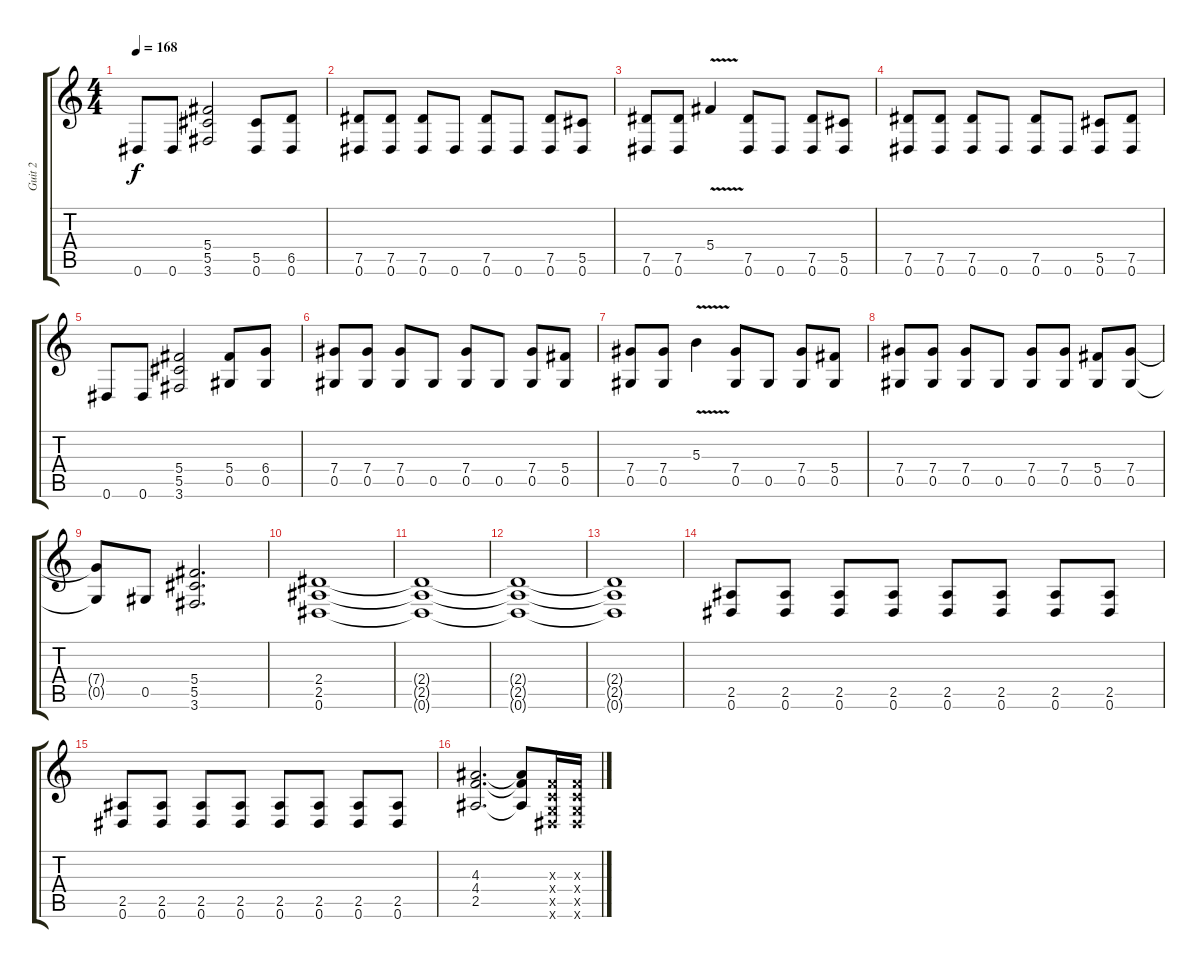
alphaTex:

\track ("Guit 2" "Guit 2") {instrument distortionguitar}
\staff {score tabs}
\tuning (Eb4 Bb3 Gb3 Db3 Ab2 Eb2) {hide}
\ts (4 4)
\tempo 168
\clef g2
\ks c
0.6.8{dy f} 0.6.8 (5.4 5.5 3.6).2 (5.5 0.6).8 (6.5 0.6).8 |
(7.5 0.6).8 (7.5 0.6).8 (7.5 0.6).8 0.6.8 (7.5 0.6).8 0.6.8 (7.5 0.6).8 (5.5 0.6).8 |
(7.5 0.6).8 (7.5 0.6).8 5.4{v}.4 (7.5 0.6).8 0.6.8 (7.5 0.6).8 (5.5 0.6).8 |
(7.5 0.6).8 (7.5 0.6).8 (7.5 0.6).8 0.6.8 (7.5 0.6).8 0.6.8 (5.5 0.6).8 (7.5 0.6).8 |
0.6.8 0.6.8 (5.4 5.5 3.6).2 (5.4 0.5).8 (6.4 0.5).8 |
(7.4 0.5).8 (7.4 0.5).8 (7.4 0.5).8 0.5.8 (7.4 0.5).8 0.5.8 (7.4 0.5).8 (5.4 0.5).8 |
(7.4 0.5).8 (7.4 0.5).8 5.3{v}.4 (7.4 0.5).8 0.5.8 (7.4 0.5).8 (5.4 0.5).8 |
(7.4 0.5).8 (7.4 0.5).8 (7.4 0.5).8 0.5.8 (7.4 0.5).8 (7.4 0.5).8 (5.4 0.5).8 (7.4 0.5).8 |
(7.4{t} 0.5{t}).8 0.5.8 (5.4 5.5 3.6).2{d} |
(2.4 2.5 0.6).1 |
(2.4{t} 2.5{t} 0.6{t}).1 |
(2.4{t} 2.5{t} 0.6{t}).1 |
(2.4{t} 2.5{t} 0.6{t}).1 |
(2.5 0.6).8 (2.5 0.6).8 (2.5 0.6).8 (2.5 0.6).8 (2.5 0.6).8 (2.5 0.6).8 (2.5 0.6).8 (2.5 0.6).8 |
(2.5 0.6).8 (2.5 0.6).8 (2.5 0.6).8 (2.5 0.6).8 (2.5 0.6).8 (2.5 0.6).8 (2.5 0.6).8 (2.5 0.6).8 |
(4.3 4.4 2.5).2{d} (4.3{t} 4.4{t} 2.5{t}).8 (-1.3{x} -1.4{x} -1.5{x} 0.6{x}).16 (-1.3{x} -1.4{x} -1.5{x} 0.6{x}).16
